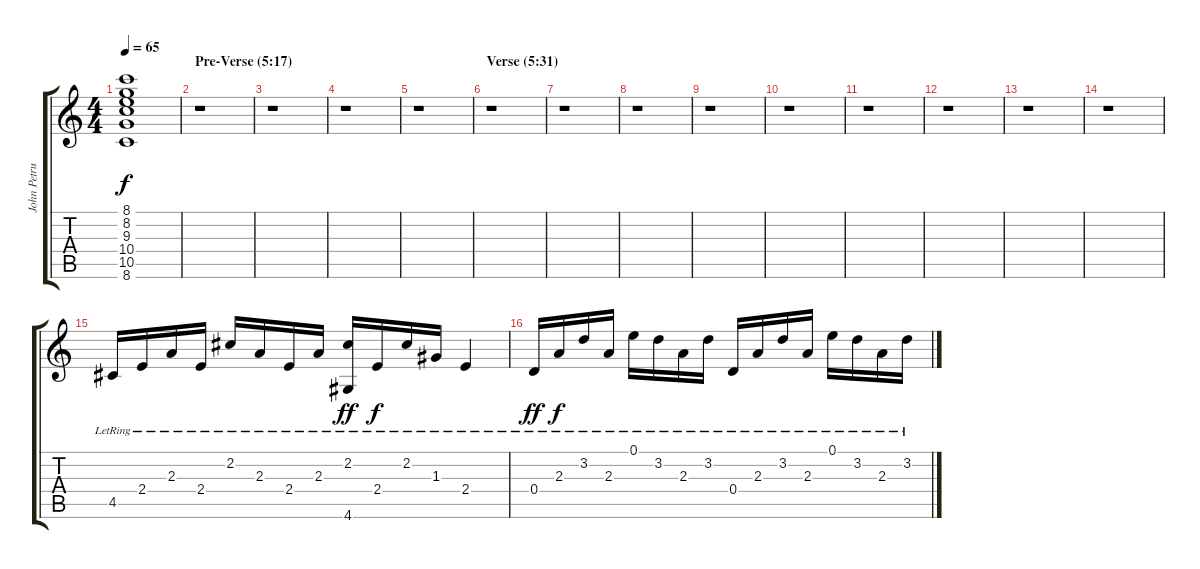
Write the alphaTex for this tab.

\track ("John Petrucci (6 string Acoustic)" "John Petru") {instrument acousticguitarsteel}
\staff {score tabs}
\tuning (E4 B3 G3 D3 A2 E2) {hide}
\ts (4 4)
\tempo 65
\clef g2
\ks c
(8.1 8.2 9.3 10.4 10.5 8.6).1{dy f} |
\section ("" "Pre-Verse (5:17)")
r.1 |
r.1 |
r.1 |
r.1 |
\section ("" "Verse (5:31)")
r.1 |
r.1 |
r.1 |
r.1 |
r.1 |
r.1 |
r.1 |
r.1 |
r.1 |
4.5{lr}.16{volume 10} 2.4{lr}.16 2.3{lr}.16 2.4{lr}.16 2.2{lr}.16 2.3{lr}.16 2.4{lr}.16 2.3{lr}.16 (2.2{lr} 4.6{lr}).16{dy ff} 2.4{lr}.16{dy f} 2.2{lr}.16 1.3{lr}.16 2.4{lr}.4 |
0.4{lr}.16{dy ff} 2.3{lr}.16{dy f} 3.2{lr}.16 2.3{lr}.16 0.1{lr}.16 3.2{lr}.16 2.3{lr}.16 3.2{lr}.16 0.4{lr}.16 2.3{lr}.16 3.2{lr}.16 2.3{lr}.16 0.1{lr}.16 3.2{lr}.16 2.3{lr}.16 3.2{lr}.16
